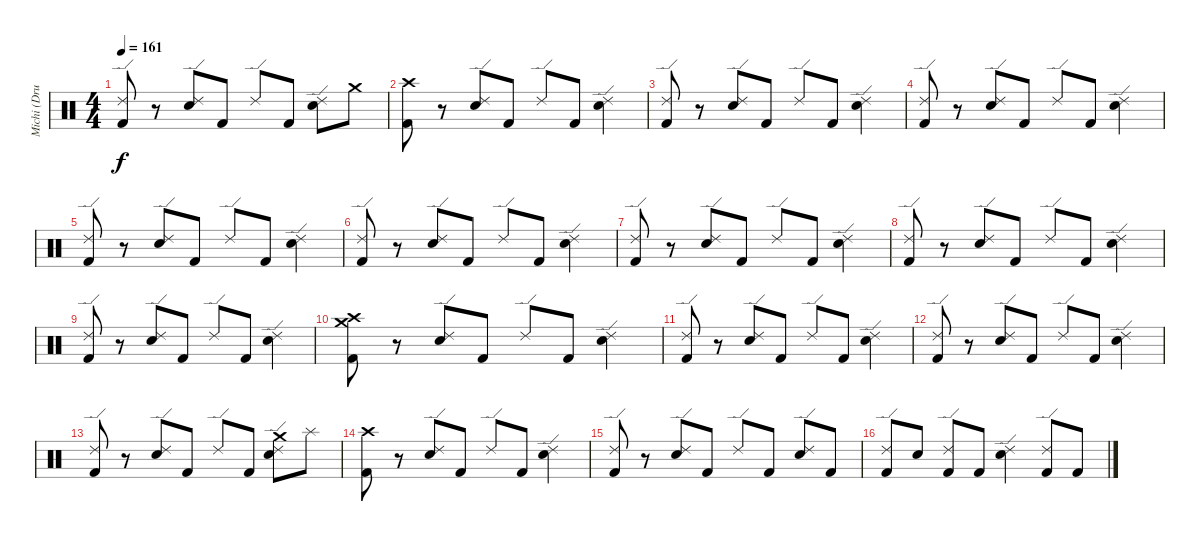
\track ("Michi (Drums)" "Michi (Dru") {instrument percussion}
\staff {score}
\articulation defaults
\ts (4 4)
\tempo 161
\clef neutral
\ks c
("Ride (edge) 2" "Kick (hit) 2").8{dy f} r.8 ("Ride (edge) 2" "Electric Snare (hit)").8 "Kick (hit) 2".8 "Ride (edge) 2".8 "Kick (hit) 2".8 ("Ride (edge) 2" "Electric Snare (hit)").8 "Crash medium (hit)".8 |
("Crash high (hit)" "Kick (hit) 2").8 r.8 ("Ride (edge) 2" "Electric Snare (hit)").8 "Kick (hit) 2".8 "Ride (edge) 2".8 "Kick (hit) 2".8 ("Ride (edge) 2" "Electric Snare (hit)").4 |
("Ride (edge) 2" "Kick (hit) 2").8 r.8 ("Ride (edge) 2" "Electric Snare (hit)").8 "Kick (hit) 2".8 "Ride (edge) 2".8 "Kick (hit) 2".8 ("Ride (edge) 2" "Electric Snare (hit)").4 |
("Ride (edge) 2" "Kick (hit) 2").8 r.8 ("Ride (edge) 2" "Electric Snare (hit)").8 "Kick (hit) 2".8 "Ride (edge) 2".8 "Kick (hit) 2".8 ("Ride (edge) 2" "Electric Snare (hit)").4 |
("Ride (edge) 2" "Kick (hit) 2").8 r.8 ("Ride (edge) 2" "Electric Snare (hit)").8 "Kick (hit) 2".8 "Ride (edge) 2".8 "Kick (hit) 2".8 ("Ride (edge) 2" "Electric Snare (hit)").4 |
("Ride (edge) 2" "Kick (hit) 2").8 r.8 ("Ride (edge) 2" "Electric Snare (hit)").8 "Kick (hit) 2".8 "Ride (edge) 2".8 "Kick (hit) 2".8 ("Ride (edge) 2" "Electric Snare (hit)").4 |
("Ride (edge) 2" "Kick (hit) 2").8 r.8 ("Ride (edge) 2" "Electric Snare (hit)").8 "Kick (hit) 2".8 "Ride (edge) 2".8 "Kick (hit) 2".8 ("Ride (edge) 2" "Electric Snare (hit)").4 |
("Ride (edge) 2" "Kick (hit) 2").8 r.8 ("Ride (edge) 2" "Electric Snare (hit)").8 "Kick (hit) 2".8 "Ride (edge) 2".8 "Kick (hit) 2".8 ("Ride (edge) 2" "Electric Snare (hit)").4 |
("Ride (edge) 2" "Kick (hit) 2").8 r.8 ("Ride (edge) 2" "Electric Snare (hit)").8 "Kick (hit) 2".8 "Ride (edge) 2".8 "Kick (hit) 2".8 ("Ride (edge) 2" "Electric Snare (hit)").4 |
("Crash high (hit)" "Crash medium (hit)" "Kick (hit) 2").8 r.8 ("Ride (edge) 2" "Electric Snare (hit)").8 "Kick (hit) 2".8 "Ride (edge) 2".8 "Kick (hit) 2".8 ("Ride (edge) 2" "Electric Snare (hit)").4 |
("Ride (edge) 2" "Kick (hit) 2").8 r.8 ("Ride (edge) 2" "Electric Snare (hit)").8 "Kick (hit) 2".8 "Ride (edge) 2".8 "Kick (hit) 2".8 ("Ride (edge) 2" "Electric Snare (hit)").4 |
("Ride (edge) 2" "Kick (hit) 2").8 r.8 ("Ride (edge) 2" "Electric Snare (hit)").8 "Kick (hit) 2".8 "Ride (edge) 2".8 "Kick (hit) 2".8 ("Ride (edge) 2" "Electric Snare (hit)").4 |
("Ride (edge) 2" "Kick (hit) 2").8 r.8 ("Ride (edge) 2" "Electric Snare (hit)").8 "Kick (hit) 2".8 "Ride (edge) 2".8 "Kick (hit) 2".8 ("Crash medium (hit)" "Ride (edge) 2" "Electric Snare (hit)").8 "Splash (hit)".8 |
("Crash high (hit)" "Kick (hit) 2").8 r.8 ("Ride (edge) 2" "Electric Snare (hit)").8 "Kick (hit) 2".8 "Ride (edge) 2".8 "Kick (hit) 2".8 ("Ride (edge) 2" "Electric Snare (hit)").4 |
("Ride (edge) 2" "Kick (hit) 2").8 r.8 ("Ride (edge) 2" "Electric Snare (hit)").8 "Kick (hit) 2".8 "Ride (edge) 2".8 "Kick (hit) 2".8 ("Ride (edge) 2" "Electric Snare (hit)").8 "Kick (hit) 2".8 |
("Ride (edge) 2" "Kick (hit) 2").8 "Electric Snare (hit)".8 ("Ride (edge) 2" "Kick (hit) 2").8 "Kick (hit) 2".8 ("Ride (edge) 2" "Electric Snare (hit)").4 ("Ride (edge) 2" "Kick (hit) 2").8 "Kick (hit) 2".8
